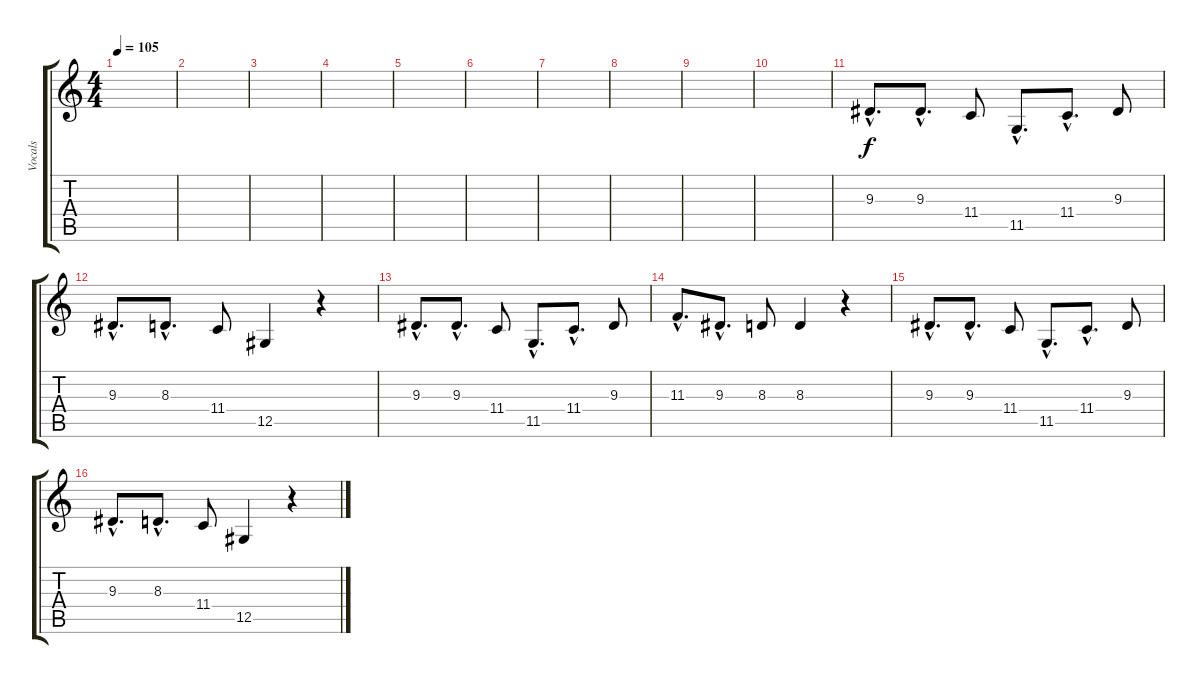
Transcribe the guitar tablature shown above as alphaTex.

\track ("Vocals" "Vocals") {instrument lead3calliope}
\staff {score tabs}
\tuning (Eb4 Bb3 Gb3 Db3 Ab2 Eb2) {hide}
\ts (4 4)
\tempo 105
\clef g2
\ks c
|
|
|
|
|
|
|
|
|
|
9.3{hac}.8{d} 9.3{hac}.8{d} 11.4.8 11.5{hac}.8{d} 11.4{hac}.8{d} 9.3.8 |
9.3{hac}.8{d} 8.3{hac}.8{d} 11.4.8 12.5.4 r.4 |
9.3{hac}.8{d} 9.3{hac}.8{d} 11.4.8 11.5{hac}.8{d} 11.4{hac}.8{d} 9.3.8 |
11.3{hac}.8{d} 9.3{hac}.8{d} 8.3.8 8.3.4 r.4 |
9.3{hac}.8{d} 9.3{hac}.8{d} 11.4.8 11.5{hac}.8{d} 11.4{hac}.8{d} 9.3.8 |
9.3{hac}.8{d} 8.3{hac}.8{d} 11.4.8 12.5.4 r.4
